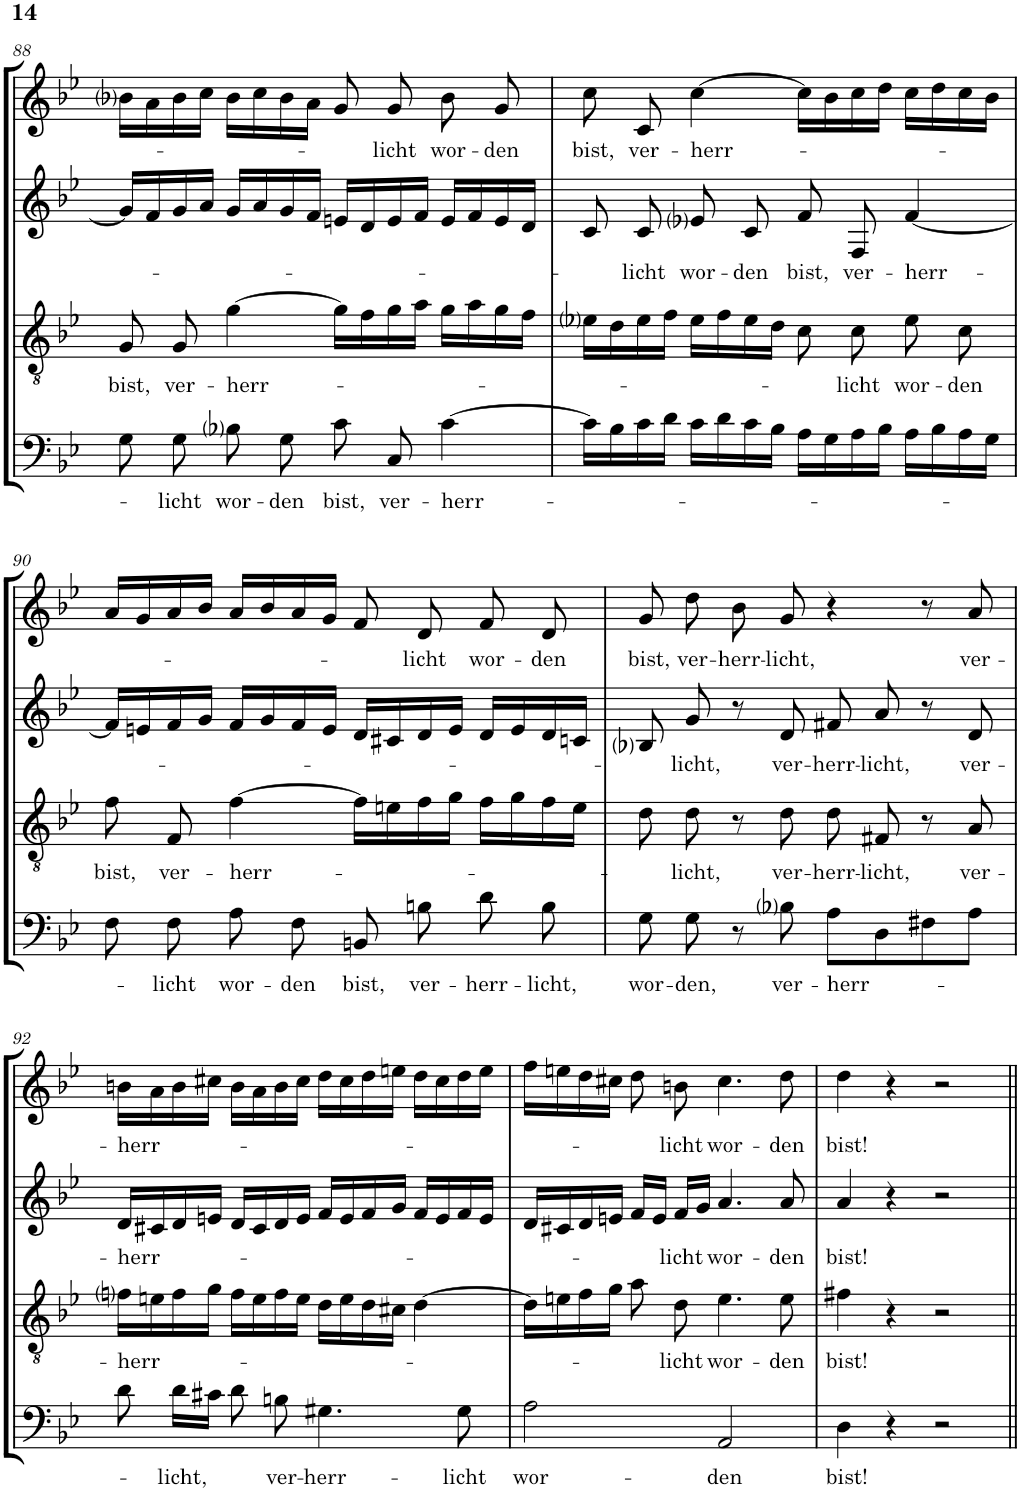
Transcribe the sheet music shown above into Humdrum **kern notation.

**kern	**text	**kern	**text	**kern	**text	**kern	**text
*part4	*part4	*part3	*part3	*part2	*part2	*part1	*part1
*staff4	*staff4	*staff3	*staff3	*staff2	*staff2	*staff1	*staff1
*I"B.	*	*I"T.	*	*I"A.	*	*I"S.	*
!!LO:PB:g=z
*clefF4	*	*clefGv2	*	*clefG2	*	*clefG2	*
*k[b-e-]	*	*k[b-e-]	*	*k[b-e-]	*	*k[b-e-]	*
*B-:	*	*B-:	*	*B-:	*	*B-:	*
*M4/4	*	*M4/4	*	*M4/4	*	*M4/4	*
=88	=88	=88	=88	=88	=88	=88	=88
!	!	!	!LO:LY:b	!	!	!	!
8G\	.	8G/	bist,	16g/LL]	.	16b-i\LL	.
.	.	.	.	16f/	.	16a\	.
!	!LO:LY:b	!	!LO:LY:b	!	!	!	!
8G\	-licht	8G/	ver-	16g/	.	16b-\	.
.	.	.	.	16a/JJ	.	16cc\JJ	.
!	!LO:LY:b	!	!LO:LY:b	!	!	!	!
8B-i\	wor-	[4g\	-herr-	16g/LL	.	16b-\LL	.
.	.	.	.	16a/	.	16cc\	.
!	!LO:LY:b	!	!	!	!	!	!
8G\	-den	.	.	16g/	.	16b-\	.
.	.	.	.	16f/JJ	.	16a\JJ	.
!	!LO:LY:b	!	!	!	!	!	!
8c\	bist,	16g\LL]	.	16en/LL	.	8g/	.
.	.	16f\	.	16d/	.	.	.
!	!LO:LY:b	!	!	!	!	!	!LO:LY:b
8C/	ver-	16g\	.	16e/	.	8g/	-licht
.	.	16a\JJ	.	16f/JJ	.	.	.
!	!LO:LY:b	!	!	!	!	!	!LO:LY:b
[4c\	-herr-	16g\LL	.	16e/LL	.	8b-\	wor-
.	.	16a\	.	16f/	.	.	.
!	!	!	!	!	!	!	!LO:LY:b
.	.	16g\	.	16e/	.	8g/	-den
.	.	16f\JJ	.	16d/JJ	.	.	.
=89	=89	=89	=89	=89	=89	=89	=89
!	!	!	!	!	!	!	!LO:LY:b
16c\LL]	.	16e-i\LL	.	8c/	.	8cc\	bist,
16B-\	.	16d\	.	.	.	.	.
!	!	!	!	!	!LO:LY:b	!	!LO:LY:b
16c\	.	16e-\	.	8c/	-licht	8c/	ver-
16d\JJ	.	16f\JJ	.	.	.	.	.
!	!	!	!	!	!LO:LY:b	!	!LO:LY:b
16c\LL	.	16e-\LL	.	8e-i/	wor-	[4cc\	-herr-
16d\	.	16f\	.	.	.	.	.
!	!	!	!	!	!LO:LY:b	!	!
16c\	.	16e-\	.	8c/	-den	.	.
16B-\JJ	.	16d\JJ	.	.	.	.	.
!	!	!	!	!	!LO:LY:b	!	!
16A\LL	.	8c\	.	8f/	bist,	16cc\LL]	.
16G\	.	.	.	.	.	16b-\	.
!	!	!	!LO:LY:b	!	!LO:LY:b	!	!
16A\	.	8c\	-licht	8F/	ver-	16cc\	.
16B-\JJ	.	.	.	.	.	16dd\JJ	.
!	!	!	!LO:LY:b	!	!LO:LY:b	!	!
16A\LL	.	8e-\	wor-	[4f/	-herr-	16cc\LL	.
16B-\	.	.	.	.	.	16dd\	.
!	!	!	!LO:LY:b	!	!	!	!
16A\	.	8c\	-den	.	.	16cc\	.
16G\JJ	.	.	.	.	.	16b-\JJ	.
!!LO:LB:g=z
=90	=90	=90	=90	=90	=90	=90	=90
!	!	!	!LO:LY:b	!	!	!	!
8F\	.	8f\	bist,	16f/LL]	.	16a/LL	.
.	.	.	.	16en/	.	16g/	.
!	!LO:LY:b	!	!LO:LY:b	!	!	!	!
8F\	-licht	8F/	ver-	16f/	.	16a/	.
.	.	.	.	16g/JJ	.	16b-/JJ	.
!	!LO:LY:b	!	!LO:LY:b	!	!	!	!
8A\	wor-	[4f\	-herr-	16f/LL	.	16a/LL	.
.	.	.	.	16g/	.	16b-/	.
!	!LO:LY:b	!	!	!	!	!	!
8F\	-den	.	.	16f/	.	16a/	.
.	.	.	.	16e/JJ	.	16g/JJ	.
!	!LO:LY:b	!	!	!	!	!	!
8BBn/	bist,	16f\LL]	.	16d/LL	.	8f/	.
.	.	16en\	.	16c#X/	.	.	.
!	!LO:LY:b	!	!	!	!	!	!LO:LY:b
8Bn\	ver-	16f\	.	16d/	.	8d/	-licht
.	.	16g\JJ	.	16e/JJ	.	.	.
!	!LO:LY:b	!	!	!	!	!	!LO:LY:b
8d\	-herr-	16f\LL	.	16d/LL	.	8f/	wor-
.	.	16g\	.	16e/	.	.	.
!	!LO:LY:b	!	!	!	!	!	!LO:LY:b
8B\	-licht,	16f\	.	16d/	.	8d/	-den
.	.	16e\JJ	.	16cn/JJ	.	.	.
=91	=91	=91	=91	=91	=91	=91	=91
!	!LO:LY:b	!	!	!	!	!	!LO:LY:b
8G\	wor-	8d\	.	8B-i/	.	8g/	bist,
!	!LO:LY:b	!	!LO:LY:b	!	!LO:LY:b	!	!LO:LY:b
8G\	-den,	8d\	-licht,	8g/	-licht,	8dd\	ver-
!	!	!	!	!	!	!	!LO:LY:b
8r	.	8r	.	8r	.	8b-\	-herr-
!	!LO:LY:b	!	!LO:LY:b	!	!LO:LY:b	!	!LO:LY:b
8B-i\	ver-	8d\	ver-	8d/	ver-	8g/	-licht,
!	!LO:LY:b	!	!LO:LY:b	!	!LO:LY:b	!	!
8A\L	-herr-	8d\	-herr-	8f#X/	-herr-	4r	.
!	!	!	!LO:LY:b	!	!LO:LY:b	!	!
8D\	.	8F#X/	-licht,	8a/	-licht,	.	.
8F#X\	.	8r	.	8r	.	8r	.
!	!	!	!LO:LY:b	!	!LO:LY:b	!	!LO:LY:b
8A\J	.	8A/	ver-	8d/	ver-	8a/	ver-
!!LO:LB:g=z
=92	=92	=92	=92	=92	=92	=92	=92
!	!	!	!LO:LY:b	!	!LO:LY:b	!	!LO:LY:b
8d\	.	16fni\LL	-herr-	16d/LL	-herr-	16bn\LL	-herr-
.	.	16en\	.	16c#X/	.	16a\	.
!	!LO:LY:b	!	!	!	!	!	!
16d\LL	-licht,	16f\	.	16d/	.	16b\	.
16c#X\JJ	.	16g\JJ	.	16en/JJ	.	16cc#X\JJ	.
8d\	.	16f\LL	.	16d/LL	.	16b\LL	.
.	.	16e\	.	16c#/	.	16a\	.
!	!LO:LY:b	!	!	!	!	!	!
8Bn\	ver-	16f\	.	16d/	.	16b\	.
.	.	16e\JJ	.	16e/JJ	.	16cc#\JJ	.
!	!LO:LY:b	!	!	!	!	!	!
4.G#X\	-herr-	16d\LL	.	16f/LL	.	16dd\LL	.
.	.	16e\	.	16e/	.	16cc#\	.
.	.	16d\	.	16f/	.	16dd\	.
.	.	16c#X\JJ	.	16g/JJ	.	16een\JJ	.
.	.	[4d\	.	16f/LL	.	16dd\LL	.
.	.	.	.	16e/	.	16cc#\	.
!	!LO:LY:b	!	!	!	!	!	!
8G#\	-licht	.	.	16f/	.	16dd\	.
.	.	.	.	16e/JJ	.	16ee\JJ	.
=93	=93	=93	=93	=93	=93	=93	=93
!	!LO:LY:b	!	!	!	!	!	!
2A\	wor-	16d\LL]	.	16d/LL	.	16ff\LL	.
.	.	16en\	.	16c#X/	.	16een\	.
.	.	16f\	.	16d/	.	16dd\	.
.	.	16g\JJ	.	16en/JJ	.	16cc#X\JJ	.
.	.	8a\	.	16f/LL	.	8dd\	.
.	.	.	.	16e/JJ	.	.	.
!	!	!	!LO:LY:b	!	!LO:LY:b	!	!LO:LY:b
.	.	8d\	-licht	16f/LL	-licht	8bn\	-licht
.	.	.	.	16g/JJ	.	.	.
!	!LO:LY:b	!	!LO:LY:b	!	!LO:LY:b	!	!LO:LY:b
2AA/	-den	4.e\	wor-	4.a/	wor-	4.cc#\	wor-
!	!	!	!LO:LY:b	!	!LO:LY:b	!	!LO:LY:b
.	.	8e\	-den	8a/	-den	8dd\	-den
=94	=94	=94	=94	=94	=94	=94	=94
!	!LO:LY:b	!	!LO:LY:b	!	!LO:LY:b	!	!LO:LY:b
4D\	bist!	4f#X\	bist!	4a/	bist!	4dd\	bist!
4r	.	4r	.	4r	.	4r	.
2r	.	2r	.	2r	.	2r	.
=||	=||	=||	=||	=||	=||	=||	=||
*-	*-	*-	*-	*-	*-	*-	*-
